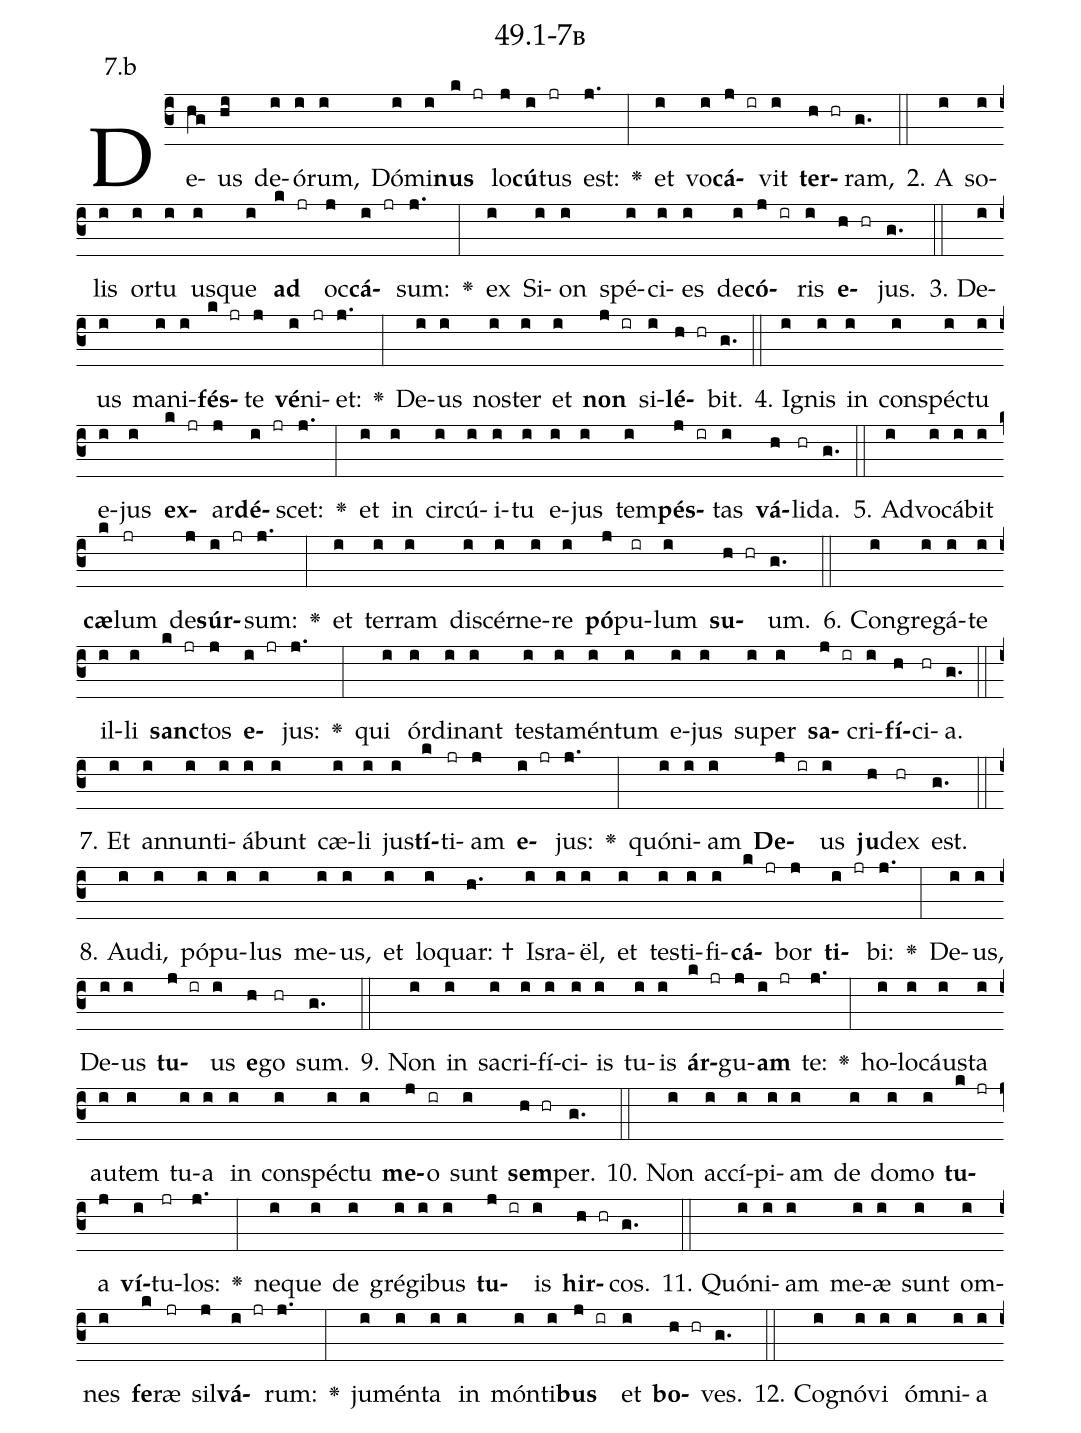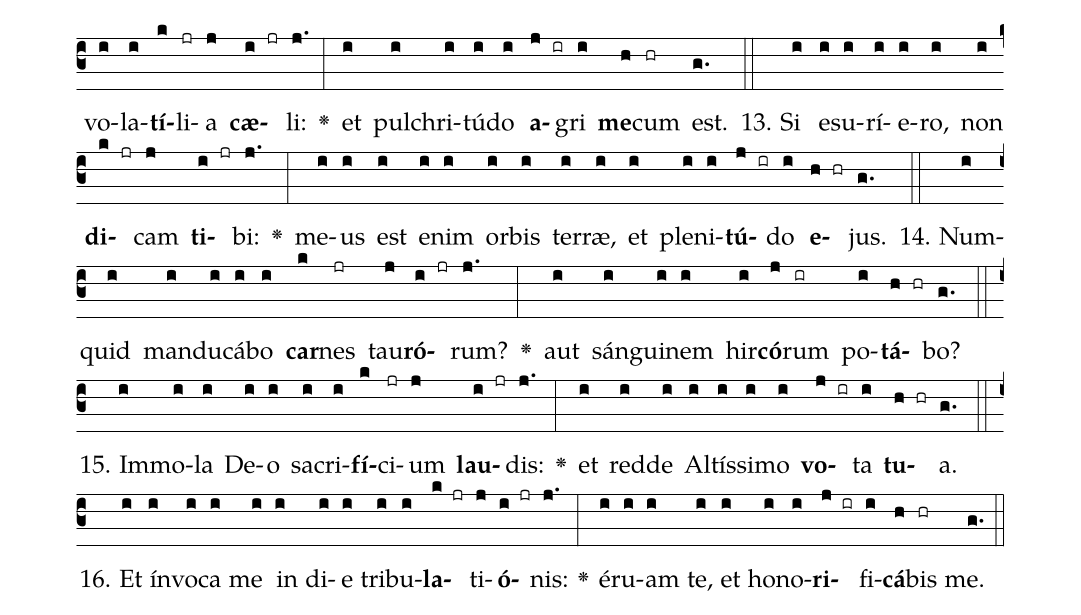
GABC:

name: 49.1-7b;
annotation: 7.b;
%%
(c3)De(hg)us(hi) de(i)ó(i)rum,(i) Dó(i)mi(i)<b>nus</b>(k jr) lo(j)<b>cú</b>(i)tus(jr) est:(j.) <v>\greheightstar</v>(:) et(i) vo(i)<b>cá</b>(j ir)vit(i) <b>ter</b>(h hr)ram,(g.) (::)
2. A(i) so(i)lis(i) or(i)tu(i) us(i)que(i) <b>ad</b>(k jr) oc(j)<b>cá</b>(i jr)sum:(j.) <v>\greheightstar</v>(:) ex(i) Si(i)on(i) spé(i)ci(i)es(i) de(i)<b>có</b>(j ir)ris(i) <b>e</b>(h hr)jus.(g.) (::)
3. De(i)us(i) ma(i)ni(i)<b>fés</b>(k jr)te(j) <b>vé</b>(i)ni(jr)et:(j.) <v>\greheightstar</v>(:) De(i)us(i) nos(i)ter(i) et(i) <b>non</b>(j ir) si(i)<b>lé</b>(h hr)bit.(g.) (::)
4. I(i)gnis(i) in(i) con(i)spéc(i)tu(i) e(i)jus(i) <b>ex</b>(k jr)ar(j)<b>dé</b>(i jr)scet:(j.) <v>\greheightstar</v>(:) et(i) in(i) cir(i)cú(i)i(i)tu(i) e(i)jus(i) tem(i)<b>pés</b>(j ir)tas(i) <b>vá</b>(h)li(hr)da.(g.) (::)
5. Ad(i)vo(i)cá(i)bit(i) <b>cæ</b>(k)lum(jr) de(j)<b>súr</b>(i jr)sum:(j.) <v>\greheightstar</v>(:) et(i) ter(i)ram(i) di(i)scér(i)ne(i)re(i) <b>pó</b>(j)pu(ir)lum(i) <b>su</b>(h hr)um.(g.) (::)
6. Con(i)gre(i)gá(i)te(i) il(i)li(i) <b>sanc</b>(k jr)tos(j) <b>e</b>(i jr)jus:(j.) <v>\greheightstar</v>(:) qui(i) ór(i)di(i)nant(i) tes(i)ta(i)mén(i)tum(i) e(i)jus(i) su(i)per(i) <b>sa</b>(j ir)cri(i)<b>fí</b>(h)ci(hr)a.(g.) (::)
7. Et(i) an(i)nun(i)ti(i)á(i)bunt(i) cæ(i)li(i) jus(i)<b>tí</b>(k)ti(jr)am(j) <b>e</b>(i jr)jus:(j.) <v>\greheightstar</v>(:) quón(i)i(i)am(i) <b>De</b>(j ir)us(i) <b>ju</b>(h)dex(hr) est.(g.) (::)
8. Au(i)di,(i) pó(i)pu(i)lus(i) me(i)us,(i) et(i) lo(i)quar: †(h.) Is(i)ra(i)ël,(i) et(i) tes(i)ti(i)fi(i)<b>cá</b>(k jr)bor(j) <b>ti</b>(i jr)bi:(j.) <v>\greheightstar</v>(:) De(i)us,(i) De(i)us(i) <b>tu</b>(j ir)us(i) <b>e</b>(h)go(hr) sum.(g.) (::)
9. Non(i) in(i) sa(i)cri(i)fí(i)ci(i)is(i) tu(i)is(i) <b>ár</b>(k jr)gu(j)<b>am</b>(i jr) te:(j.) <v>\greheightstar</v>(:) ho(i)lo(i)cáus(i)ta(i) au(i)tem(i) tu(i)a(i) in(i) con(i)spéc(i)tu(i) <b>me</b>(j)o(ir) sunt(i) <b>sem</b>(h hr)per.(g.) (::)
10. Non(i) ac(i)cí(i)pi(i)am(i) de(i) do(i)mo(i) <b>tu</b>(k jr)a(j) <b>ví</b>(i)tu(jr)los:(j.) <v>\greheightstar</v>(:) ne(i)que(i) de(i) gré(i)gi(i)bus(i) <b>tu</b>(j ir)is(i) <b>hir</b>(h hr)cos.(g.) (::)
11. Quón(i)i(i)am(i) me(i)æ(i) sunt(i) om(i)nes(i) <b>fe</b>(k)ræ(jr) sil(j)<b>vá</b>(i jr)rum:(j.) <v>\greheightstar</v>(:) ju(i)mén(i)ta(i) in(i) món(i)ti(i)<b>bus</b>(j ir) et(i) <b>bo</b>(h hr)ves.(g.) (::)
12. Co(i)gnó(i)vi(i) óm(i)ni(i)a(i) vo(i)la(i)<b>tí</b>(k)li(jr)a(j) <b>cæ</b>(i jr)li:(j.) <v>\greheightstar</v>(:) et(i) pul(i)chri(i)tú(i)do(i) <b>a</b>(j ir)gri(i) <b>me</b>(h)cum(hr) est.(g.) (::)
13. Si(i) e(i)su(i)rí(i)e(i)ro,(i) non(i) <b>di</b>(k jr)cam(j) <b>ti</b>(i jr)bi:(j.) <v>\greheightstar</v>(:) me(i)us(i) est(i) e(i)nim(i) or(i)bis(i) ter(i)ræ,(i) et(i) ple(i)ni(i)<b>tú</b>(j ir)do(i) <b>e</b>(h hr)jus.(g.) (::)
14. Num(i)quid(i) man(i)du(i)cá(i)bo(i) <b>car</b>(k)nes(jr) tau(j)<b>ró</b>(i jr)rum?(j.) <v>\greheightstar</v>(:) aut(i) sán(i)gui(i)nem(i) hir(i)<b>có</b>(j)rum(ir) po(i)<b>tá</b>(h hr)bo?(g.) (::)
15. Im(i)mo(i)la(i) De(i)o(i) sa(i)cri(i)<b>fí</b>(k)ci(jr)um(j) <b>lau</b>(i jr)dis:(j.) <v>\greheightstar</v>(:) et(i) red(i)de(i) Al(i)tís(i)si(i)mo(i) <b>vo</b>(j ir)ta(i) <b>tu</b>(h hr)a.(g.) (::)
16. Et(i) ín(i)vo(i)ca(i) me(i) in(i) di(i)e(i) tri(i)bu(i)<b>la</b>(k jr)ti(j)<b>ó</b>(i jr)nis:(j.) <v>\greheightstar</v>(:) é(i)ru(i)am(i) te,(i) et(i) ho(i)no(i)<b>ri</b>(j ir)fi(i)<b>cá</b>(h)bis(hr) me.(g.) (::)
